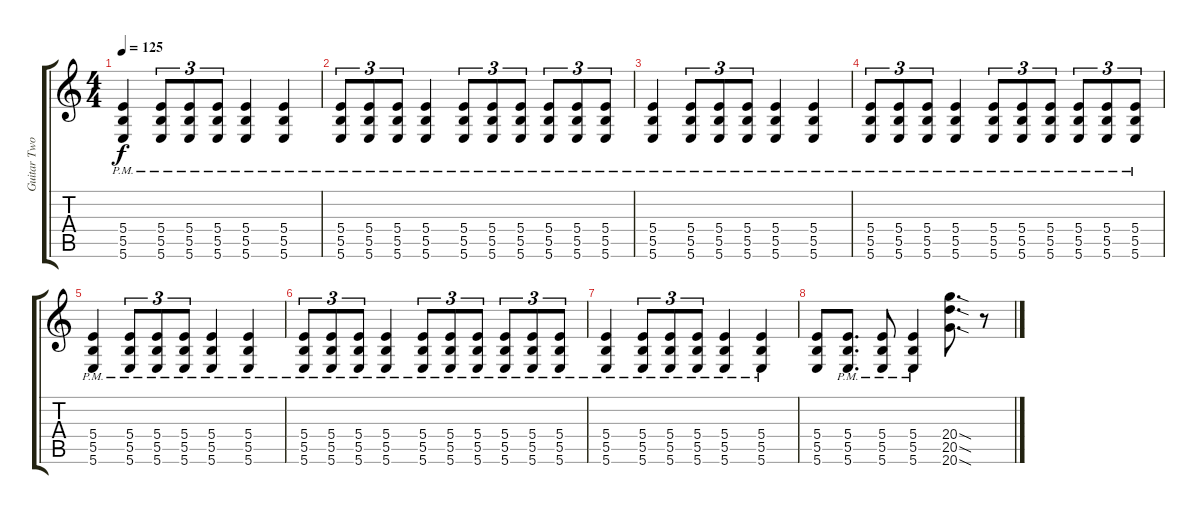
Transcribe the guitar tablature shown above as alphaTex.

\track ("Guitar Two" "Guitar Two") {instrument distortionguitar}
\staff {score tabs}
\tuning (Db4 Ab3 E3 B2 Gb2 B1) {hide}
\ts (4 4)
\tempo 125
\clef g2
\ks c
(5.4{pm} 5.5{pm} 5.6{pm}).4{dy f} (5.4{pm} 5.5{pm} 5.6{pm}).8{tu (3 2)} (5.4{pm} 5.5{pm} 5.6{pm}).8{tu (3 2)} (5.4{pm} 5.5{pm} 5.6{pm}).8{tu (3 2)} (5.4{pm} 5.5{pm} 5.6{pm}).4 (5.4{pm} 5.5{pm} 5.6{pm}).4 |
(5.4{pm} 5.5{pm} 5.6{pm}).8{tu (3 2)} (5.4{pm} 5.5{pm} 5.6{pm}).8{tu (3 2)} (5.4{pm} 5.5{pm} 5.6{pm}).8{tu (3 2)} (5.4{pm} 5.5{pm} 5.6{pm}).4 (5.4{pm} 5.5{pm} 5.6{pm}).8{tu (3 2)} (5.4{pm} 5.5{pm} 5.6{pm}).8{tu (3 2)} (5.4{pm} 5.5{pm} 5.6{pm}).8{tu (3 2)} (5.4{pm} 5.5{pm} 5.6{pm}).8{tu (3 2)} (5.4{pm} 5.5{pm} 5.6{pm}).8{tu (3 2)} (5.4{pm} 5.5{pm} 5.6{pm}).8{tu (3 2)} |
(5.4{pm} 5.5{pm} 5.6{pm}).4 (5.4{pm} 5.5{pm} 5.6{pm}).8{tu (3 2)} (5.4{pm} 5.5{pm} 5.6{pm}).8{tu (3 2)} (5.4{pm} 5.5{pm} 5.6{pm}).8{tu (3 2)} (5.4{pm} 5.5{pm} 5.6{pm}).4 (5.4{pm} 5.5{pm} 5.6{pm}).4 |
(5.4{pm} 5.5{pm} 5.6{pm}).8{tu (3 2)} (5.4{pm} 5.5{pm} 5.6{pm}).8{tu (3 2)} (5.4{pm} 5.5{pm} 5.6{pm}).8{tu (3 2)} (5.4{pm} 5.5{pm} 5.6{pm}).4 (5.4{pm} 5.5{pm} 5.6{pm}).8{tu (3 2)} (5.4{pm} 5.5{pm} 5.6{pm}).8{tu (3 2)} (5.4{pm} 5.5{pm} 5.6{pm}).8{tu (3 2)} (5.4{pm} 5.5{pm} 5.6{pm}).8{tu (3 2)} (5.4{pm} 5.5{pm} 5.6{pm}).8{tu (3 2)} (5.4{pm} 5.5{pm} 5.6{pm}).8{tu (3 2)} |
(5.4{pm} 5.5{pm} 5.6{pm}).4 (5.4{pm} 5.5{pm} 5.6{pm}).8{tu (3 2)} (5.4{pm} 5.5{pm} 5.6{pm}).8{tu (3 2)} (5.4{pm} 5.5{pm} 5.6{pm}).8{tu (3 2)} (5.4{pm} 5.5{pm} 5.6{pm}).4 (5.4{pm} 5.5{pm} 5.6{pm}).4 |
(5.4{pm} 5.5{pm} 5.6{pm}).8{tu (3 2)} (5.4{pm} 5.5{pm} 5.6{pm}).8{tu (3 2)} (5.4{pm} 5.5{pm} 5.6{pm}).8{tu (3 2)} (5.4{pm} 5.5{pm} 5.6{pm}).4 (5.4{pm} 5.5{pm} 5.6{pm}).8{tu (3 2)} (5.4{pm} 5.5{pm} 5.6{pm}).8{tu (3 2)} (5.4{pm} 5.5{pm} 5.6{pm}).8{tu (3 2)} (5.4{pm} 5.5{pm} 5.6{pm}).8{tu (3 2)} (5.4{pm} 5.5{pm} 5.6{pm}).8{tu (3 2)} (5.4{pm} 5.5{pm} 5.6{pm}).8{tu (3 2)} |
(5.4{pm} 5.5{pm} 5.6{pm}).4 (5.4{pm} 5.5{pm} 5.6{pm}).8{tu (3 2)} (5.4{pm} 5.5{pm} 5.6{pm}).8{tu (3 2)} (5.4{pm} 5.5{pm} 5.6{pm}).8{tu (3 2)} (5.4{pm} 5.5{pm} 5.6{pm}).4 (5.4{pm} 5.5{pm} 5.6{pm}).4 |
(5.4 5.5 5.6).8 (5.4{pm} 5.5{pm} 5.6{pm}).8{d} (5.4{pm} 5.5{pm} 5.6{pm}).8 (5.4{pm} 5.5{pm} 5.6{pm}).4 (20.4{sod} 20.5{sod} 20.6{sod}).8{d} r.8
